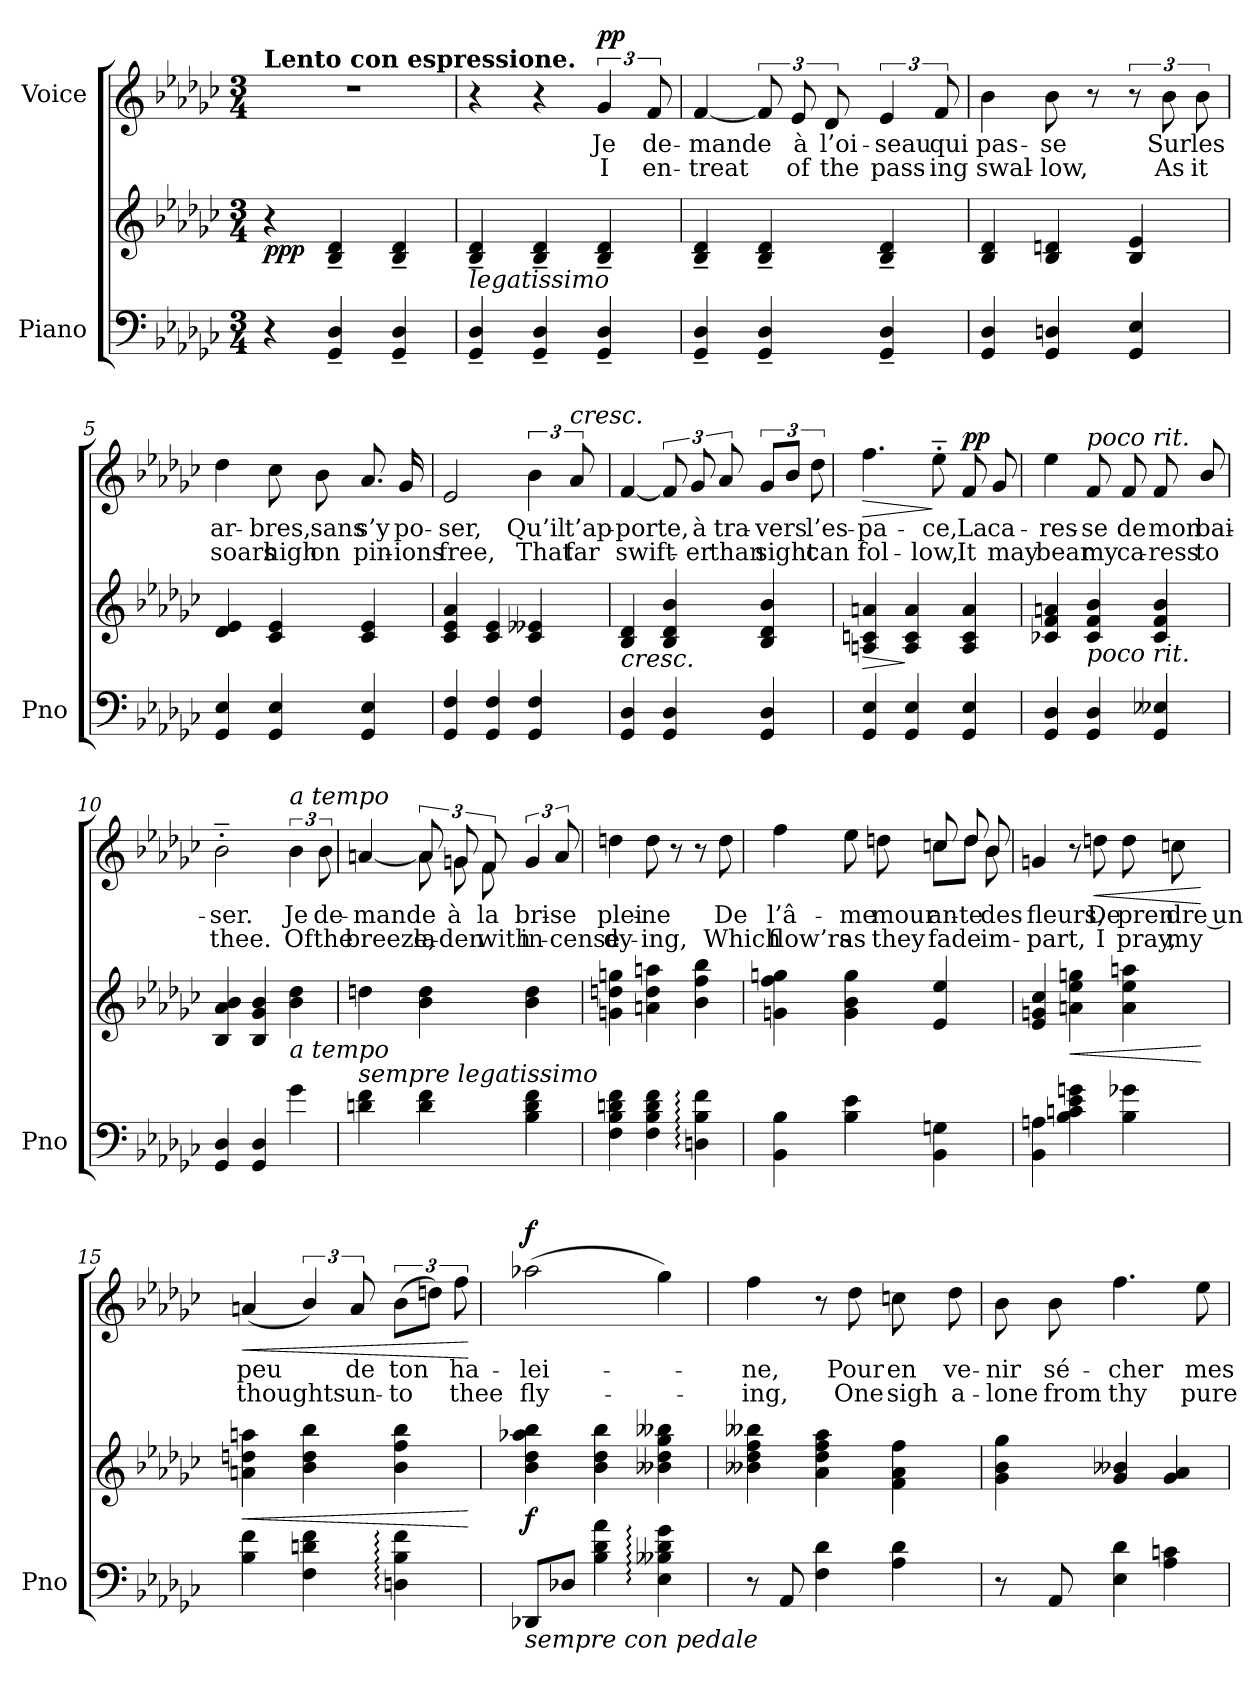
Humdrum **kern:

**kern	**kern	**dynam	**kern	**text	**text	**dynam
*part2	*part2	*part2	*part1	*part1	*part1	*part1
*staff3	*staff2	*staff2/3	*staff1	*staff1	*staff1	*staff1
*I"Piano	*	*	*I"Voice	*	*	*
*I'Pno	*	*	*	*	*	*
*clefF4	*clefG2	*	*clefG2	*	*	*
*k[b-e-a-d-g-c-]	*k[b-e-a-d-g-c-]	*	*k[b-e-a-d-g-c-]	*	*	*
*M3/4	*M3/4	*	*M3/4	*	*	*
=1	=1	=1	=1	=1	=1	=1
!	!	!	!LO:TX:a:B:t=Lento con espressione.	!	!	!
!	!	!LO:DY:b	!	!	!	!
4r	4r	ppp	2.r	.	.	.
4GG-/~ 4D-/~	4B-/~ 4d-/~	.	.	.	.	.
4GG-/~ 4D-/~	4B-/~ 4d-/~	.	.	.	.	.
=2	=2	=2	=2	=2	=2	=2
!	!LO:TX:b:i:t=legatissimo	!	!	!	!	!
4GG-/~ 4D-/~	4B-/~ 4d-/~	.	4r	.	.	.
4GG-/~ 4D-/~	4B-/~ 4d-/~	.	4r	.	.	.
!	!	!	!	!LO:LY:b	!LO:LY:b	!LO:DY:a
4GG-/~ 4D-/~	4B-/~ 4d-/~	.	6g-/	Je	I	pp
!	!	!	!	!LO:LY:b	!LO:LY:b	!
.	.	.	12f/	de-	en-	.
=3	=3	=3	=3	=3	=3	=3
!	!	!	!	!LO:LY:b	!LO:LY:b	!
4GG-/~ 4D-/~	4B-/~ 4d-/~	.	[4f/	-mande	-treat	.
4GG-/~ 4D-/~	4B-/~ 4d-/~	.	12f/]	.	.	.
!	!	!	!	!LO:LY:b	!LO:LY:b	!
.	.	.	12e-/	à	of	.
!	!	!	!	!LO:LY:b	!LO:LY:b	!
.	.	.	12d-/	l’oi-	the	.
!	!	!	!	!LO:LY:b	!LO:LY:b	!
4GG-/~ 4D-/~	4B-/~ 4d-/~	.	6e-/	-seau	pass-	.
!	!	!	!	!LO:LY:b	!LO:LY:b	!
.	.	.	12f/	qui	-ing	.
!!LO:LB:g=z
=4	=4	=4	=4	=4	=4	=4
!	!	!	!	!LO:LY:b	!LO:LY:b	!
4GG-/ 4D-/	4B-/ 4d-/	.	4b-\	pas-	swal-	.
!	!	!	!	!LO:LY:b	!LO:LY:b	!
4GG-/ 4Dn/	4B-/ 4dn/	.	8b-\	-se	-low,	.
.	.	.	8r	.	.	.
4GG-/ 4E-/	4B-/ 4e-/	.	12r	.	.	.
!	!	!	!	!LO:LY:b	!LO:LY:b	!
.	.	.	12b-\	Sur	As	.
!	!	!	!	!LO:LY:b	!LO:LY:b	!
.	.	.	12b-\	les	it	.
=5	=5	=5	=5	=5	=5	=5
!	!	!	!	!LO:LY:b	!LO:LY:b	!
4GG-/ 4E-/	4d-/ 4e-/	.	4dd-\	ar-	soars	.
!	!	!	!	!LO:LY:b	!LO:LY:b	!
4GG-/ 4E-/	4c-/ 4e-/	.	8cc-\	-bres,	high	.
!	!	!	!	!LO:LY:b	!LO:LY:b	!
.	.	.	8b-\	sans	on	.
!	!	!	!	!LO:LY:b	!LO:LY:b	!
4GG-/ 4E-/	4c-/ 4e-/	.	8.a-/	s’y	pin-	.
!	!	!	!	!LO:LY:b	!LO:LY:b	!
.	.	.	16g-/	po-	-ions	.
=6	=6	=6	=6	=6	=6	=6
!	!	!	!	!LO:LY:b	!LO:LY:b	!
4GG-/ 4F/	4c-/ 4e-/ 4a-/	.	2e-/	-ser,	free,	.
4GG-/ 4F/	4c-/ 4e-/	.	.	.	.	.
!	!	!	!	!LO:LY:b	!LO:LY:b	!
4GG-/ 4F/	4c-/ 4e--X/	.	6b-\	Qu’il	That	.
!	!	!	!LO:TX:a:i:t=cresc.	!	!	!
!	!	!	!	!LO:LY:b	!LO:LY:b	!
.	.	.	12a-/	t’ap-	far	.
!!LO:LB:g=z
=7	=7	=7	=7	=7	=7	=7
!	!LO:TX:b:i:t=cresc.	!	!	!	!	!
!	!	!	!	!LO:LY:b	!LO:LY:b	!
4GG-/ 4D-/	4B-/ 4d-/	.	[4f/	-porte,	swift-	.
4GG-/ 4D-/	4B-/ 4d-/ 4b-/	.	12f/]	.	.	.
!	!	!	!	!LO:LY:b	!LO:LY:b	!
.	.	.	12g-/	à	-er	.
!	!	!	!	!LO:LY:b	!LO:LY:b	!
.	.	.	12a-/	tra-	than	.
!	!	!	!	!LO:LY:b	!LO:LY:b	!
4GG-/ 4D-/	4B-/ 4d-/ 4b-/	.	12g-/L	-vers	sight	.
.	.	.	12b-/J	.	.	.
!	!	!	!	!LO:LY:b	!LO:LY:b	!
.	.	.	12dd-\	l’es-	can	.
=8	=8	=8	=8	=8	=8	=8
!	!	!LO:HP:b	!	!LO:LY:b	!LO:LY:b	!LO:HP:b
4GG-/ 4E-/	4An/ 4cn/ 4an/	>	4.ff\	-pa-	fol-	>
4GG-/ 4E-/	4A/ 4c/ 4a/	]	.	.	.	.
!	!	!	!	!LO:LY:b	!LO:LY:b	!
.	.	.	8ee-'~\	-ce,	-low,	]
!	!	!	!	!LO:LY:b	!LO:LY:b	!LO:DY:a
4GG-/ 4E-/	4A/ 4c/ 4a/	.	8f/	La	It	pp
!	!	!	!	!LO:LY:b	!LO:LY:b	!
.	.	.	8g-/	ca-	may	.
=9	=9	=9	=9	=9	=9	=9
!	!	!	!	!LO:LY:b	!LO:LY:b	!
4GG-/ 4D-/	4c-X/ 4f/ 4an/	.	4ee-\	-res-	bear	.
!	!	!	!LO:TX:a:i:t=poco rit.	!	!	!
!	!LO:TX:b:i:t=poco rit.	!	!	!	!	!
!	!	!	!	!LO:LY:b	!LO:LY:b	!
4GG-/ 4D-/	4c-/ 4f/ 4b-/	.	8f/	-se	my	.
!	!	!	!	!LO:LY:b	!LO:LY:b	!
.	.	.	8f/	de	ca-	.
!	!	!	!	!LO:LY:b	!LO:LY:b	!
4GG-/ 4E--X/	4c-/ 4f/ 4b-/	.	8f/	mon	-ress	.
!	!	!	!	!LO:LY:b	!LO:LY:b	!
.	.	.	8b-/	bai-	to	.
!!LO:PB:g=z
=10	=10	=10	=10	=10	=10	=10
!	!	!	!	!LO:LY:b	!LO:LY:b	!
4GG-/ 4D-/	4B-/ 4a-/ 4b-/	.	2b-'~\	-ser.	thee.	.
4GG-/ 4D-/	4B-/ 4g-/ 4b-/	.	.	.	.	.
!	!	!	!LO:TX:a:i:t=a tempo	!	!	!
!	!LO:TX:b:i:t=a tempo	!	!	!	!	!
!	!	!	!	!LO:LY:b	!LO:LY:b	!
4g-\	4b-\ 4dd-\	.	6b-\	Je	Of	.
!	!	!	!	!LO:LY:b	!LO:LY:b	!
.	.	.	12b-\	de-	the	.
=11	=11	=11	=11	=11	=11	=11
!	!	!	!LO:TX:a:i:t=poco à poco cresc.	!	!	!
!	!LO:TX:b:i:t=sempre legatissimo	!	!	!	!	!
!	!	!	!	!LO:LY:b	!LO:LY:b	!
*	*	*	*^	*	*	*
4dn\ 4f\	4ddn\	.	[4an/	4ryy	-mande	breeze,	.
!	!	!	!	!	!	!LO:LY:b	!
*	*	*	*	*Xtuplet	*	*	*
4d\ 4f\	4b-\ 4dd\	.	12a/]	12a!\	.	la-	.
!	!	!	!	!	!LO:LY:b	!LO:LY:b	!
.	.	.	12gn/	12g!\	à	-den	.
!	!	!	!	!	!LO:LY:b	!LO:LY:b	!
.	.	.	12f/	12f!\	la	with	.
*	*	*	*tuplet	*	*	*	*
!	!	!	!	!	!LO:LY:b	!LO:LY:b	!
4B-\ 4d\ 4f\	4b-\ 4dd\	.	6g/	4ryy	bri-	in-	.
!	!	!	!	!	!LO:LY:b	!LO:LY:b	!
.	.	.	12a/	.	-se	-cense	.
*	*	*	*v	*v	*	*	*
=12	=12	=12	=12	=12	=12	=12
!	!	!	!	!LO:LY:b	!LO:LY:b	!
4F\ 4B-\ 4dn\ 4f\	4gn\ 4ddn\ 4ggn\	.	4ddn\	plei-	dy-	.
!	!	!	!	!LO:LY:b	!LO:LY:b	!
4F\ 4B-\ 4d\ 4f\	4an\ 4dd\ 4aan\	.	8dd\	-ne	-ing,	.
.	.	.	8r	.	.	.
4Dn\:: 4B-\:: 4f\::	4b-\ 4ff\ 4bb-\	.	8r	.	.	.
!	!	!	!	!LO:LY:b	!LO:LY:b	!
.	.	.	8dd\	De	Which	.
!!LO:LB:g=z
=13	=13	=13	=13	=13	=13	=13
!	!	!	!	!LO:LY:b	!LO:LY:b	!
*	*	*	*^	*	*	*
4BB-\ 4B-\	4gn\ 4ff\ 4ggn\	.	4ff\	2ryy	l’â-	flow’rs	.
!	!	!	!	!	!LO:LY:b	!LO:LY:b	!
4B-\ 4e-\	4g\ 4b-\ 4gg\	.	8ee-\	.	-me	as	.
!	!	!	!	!	!LO:LY:b	!LO:LY:b	!
.	.	.	8ddn\	.	mour-	they	.
!	!	!	!	!	!LO:LY:b	!LO:LY:b	!
*	*	*	*	*Xtuplet	*	*	*
4BB-\ 4Gn\	4e-/ 4ee-/	.	12ccn/	12cc!\L	-an-	fade	.
!	!	!	!	!	!LO:LY:b	!	!
.	.	.	12dd/	12dd!\J	-te	.	.
!	!	!	!	!	!LO:LY:b	!LO:LY:b	!
.	.	.	12b-/	12b-!\	des	im-	.
=14	=14	=14	=14	=14	=14	=14	=14
!	!	!	!	!	!LO:LY:b	!LO:LY:b	!
*	*	*	*v	*v	*	*	*
4BB-\ 4An\	4e-/ 4gn/ 4cc-/	.	4gn/	fleurs,	-part,	.
!	!	!LO:HP:b	!	!	!	!
4B-\ 4cn\ 4e-\ 4gn\	4an\ 4ee-\ 4ggn\	<	8r	.	.	.
!	!	!	!	!LO:LY:b	!LO:LY:b	!LO:HP:b
.	.	.	8ddn\	De	I	<
!	!	!	!	!LO:LY:b	!LO:LY:b	!
4B-\ 4g-X\	4a\ 4ee-\ 4aan\	.	8dd\	pren-	pray,	.
!	!	!	!	!LO:LY:b	!LO:LY:b	!
.	.	.	8ccn\	-dre un	my	.
.	.	[	.	.	.	[
=15	=15	=15	=15	=15	=15	=15
!	!	!LO:HP:b	!	!LO:LY:b	!LO:LY:b	!LO:HP:b
4B-\ 4f\	4an\ 4ddn\ 4aan\	<	(4an/	peu	thoughts	<
*	*	*	*tuplet	*	*	*
4F\ 4dn\ 4f\	4b-\ 4dd\ 4bb-\	.	6b-/)	.	.	.
!	!	!	!	!LO:LY:b	!LO:LY:b	!
.	.	.	12a/	de	un-	.
!	!	!	!	!LO:LY:b	!LO:LY:b	!
4Dn\:: 4B-\:: 4f\::	4b-\ 4ff\ 4bb-\	.	(12b-\L	ton	-to	.
.	.	.	12ddn\J)	.	.	.
!	!	!	!	!LO:LY:b	!LO:LY:b	!
.	.	.	12ff\	ha-	thee	.
.	.	[	.	.	.	[
!!LO:LB:g=z
=16	=16	=16	=16	=16	=16	=16
!LO:TX:b:i:t=sempre con pedale	!	!	!	!	!	!
!	!	!LO:DY:b	!	!LO:LY:b	!LO:LY:b	!LO:DY:a
8DD-X/L	4b-\ 4dd-\ 4aa-X\ 4bb-\	f	(2aa-X\	-lei-	fly-	f
8D-X/J	.	.	.	.	.	.
4B-\ 4d-\ 4a-\	4b-\ 4dd-\ 4bb-\	.	.	.	.	.
4E-\:: 4B--X\:: 4d-\:: 4g-\::	4b--X\ 4dd-\ 4gg-\ 4bb--X\	.	4gg-\)	.	.	.
=17	=17	=17	=17	=17	=17	=17
!	!	!	!	!LO:LY:b	!LO:LY:b	!
8r	4b--X\ 4dd-\ 4ff\ 4bb--X\	.	4ff\	-ne,	-ing,	.
8AA-/	.	.	.	.	.	.
4F\ 4d-\	4a-\ 4dd-\ 4ff\ 4aa-\	.	8r	.	.	.
!	!	!	!	!LO:LY:b	!LO:LY:b	!
.	.	.	8dd-\	Pour	One	.
!	!	!	!	!LO:LY:b	!LO:LY:b	!
4A-\ 4d-\	4f\ 4a-\ 4ff\	.	8ccn\	en	sigh	.
!	!	!	!	!LO:LY:b	!LO:LY:b	!
.	.	.	8dd-\	ve-	a-	.
=18	=18	=18	=18	=18	=18	=18
!	!	!	!	!LO:LY:b	!LO:LY:b	!
8r	4g-\ 4b-\ 4gg-\	.	8b-\	-nir	-lone	.
!	!	!	!	!LO:LY:b	!LO:LY:b	!
8AA-/	.	.	8b-\	sé-	from	.
!	!	!	!	!LO:LY:b	!LO:LY:b	!
4E-\ 4d-\	4g-/ 4b--X/	.	4.ff\	-cher	thy	.
4A-\ 4cn\	4g-/ 4a-/	.	.	.	.	.
!	!	!	!	!LO:LY:b	!LO:LY:b	!
.	.	.	8ee-\	mes	pure	.
=	=	=	=	=	=	=
*-	*-	*-	*-	*-	*-	*-
